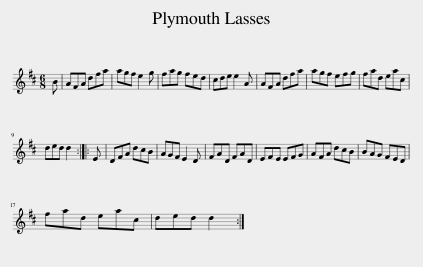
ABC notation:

X:1
L:1/8
M:6/8
I:linebreak $
K:D
V:1 treble
V:1
 B | AFA dfa | agf e2 g | fag fed | cde e2 A | %5
 AFA dfa | agf efg | fad eac |$ ded d2 :: E | %10
 DFA dcB | AGF E2 D | FAD FAD | EFE EFG | AFA dcB | %15
 BAG FED |$ fad eac | ded d2 :| %18
